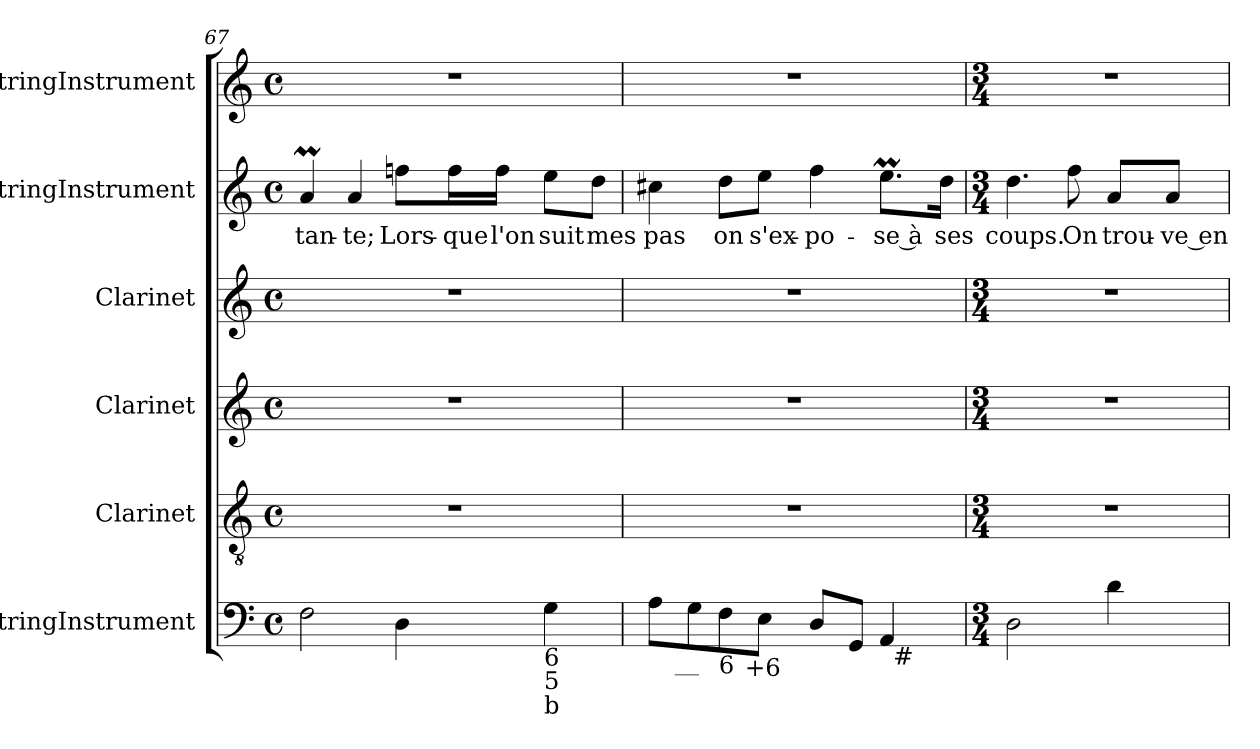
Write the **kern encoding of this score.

**kern	**kern	**kern	**kern	**kern	**text	**kern
*part6	*part5	*part4	*part3	*part2	*part2	*part1
*staff6	*staff5	*staff4	*staff3	*staff2	*staff2	*staff1
*I"StringInstrument	*I"Clarinet	*I"Clarinet	*I"Clarinet	*I"StringInstrument	*	*I"StringInstrument
*I'Str	*I'Cl	*I'Cl	*I'Cl	*I'Str	*	*I'Str
!!LO:LB:g=z
*clefF4	*clefGv2	*clefG2	*clefG2	*clefG2	*	*clefG2
*	*ITrd1c2	*ITrd1c2	*ITrd1c2	*	*	*
*k[]	*k[b-e-]	*k[b-e-]	*k[b-e-]	*k[]	*	*k[]
*C:	*B-:	*B-:	*B-:	*C:	*	*C:
*M4/4	*M4/4	*M4/4	*M4/4	*M4/4	*	*M4/4
*met(c)	*met(c)	*met(c)	*met(c)	*met(c)	*	*met(c)
=67	=67	=67	=67	=67	=67	=67
2F\	1r	1r	1r	4aM/	-tan-	1r
.	.	.	.	4a/	-te;	.
4D\	.	.	.	8ffn\L	Lors-	.
.	.	.	.	16ff\L	-que	.
.	.	.	.	16ff\JJ	l'on	.
!LO:TX:b:t=6\n5	!	!	!	!	!	!
!LO:TX:b:t=b	!	!	!	!	!	!
4G\	.	.	.	8ee\L	suit	.
.	.	.	.	8dd\J	mes	.
=68	=68	=68	=68	=68	=68	=68
!LO:TX:b:t=#	!	!	!	!	!	!
*^	*	*	*	*	*	*
*	*^	*	*	*	*	*	*
*	*	*^	*	*	*	*	*	*
8A\L	16.ryy	4ryy	2ryy	1r	1r	1r	4cc#X\	pas	1r
!	!LO:TX:b:t=__	!	!	!	!	!	!	!	!
.	2ryy	.	.	.	.	.	.	.	.
8G\	.	.	.	.	.	.	.	.	.
!LO:TX:b:t=6	!	!	!	!	!	!	!	!	!
8F\	.	16.ryy	.	.	.	.	8dd\L	on	.
!	!	!LO:TX:b:t=+6	!	!	!	!	!	!	!
.	.	2ryy	.	.	.	.	.	.	.
8E\J	.	.	.	.	.	.	8ee\J	s'ex-	.
8D/L	.	.	4ryy	.	.	.	4ff\	-po-	.
.	4ryy	.	.	.	.	.	.	.	.
8GG/J	.	.	.	.	.	.	.	.	.
4AA/	.	.	32ryy	.	.	.	8.eem\L	-se à	.
!	!	!	!LO:TX:b:t=#	!	!	!	!	!	!
.	.	.	8..ryy	.	.	.	.	.	.
.	8ryy	8ryy	.	.	.	.	.	.	.
.	.	.	.	.	.	.	16dd\Jk	ses	.
.	32ryy	32ryy	.	.	.	.	.	.	.
*v	*v	*v	*v	*	*	*	*	*	*
=69	=69	=69	=69	=69	=69	=69
*M3/4	*M3/4	*M3/4	*M3/4	*M3/4	*	*M3/4
2D\	2.r	2.r	2.r	4.dd\	coups.	2.r
.	.	.	.	8ff\	On	.
4d\	.	.	.	8a/L	trou-	.
.	.	.	.	8a/J	-ve en	.
=	=	=	=	=	=	=
*-	*-	*-	*-	*-	*-	*-
